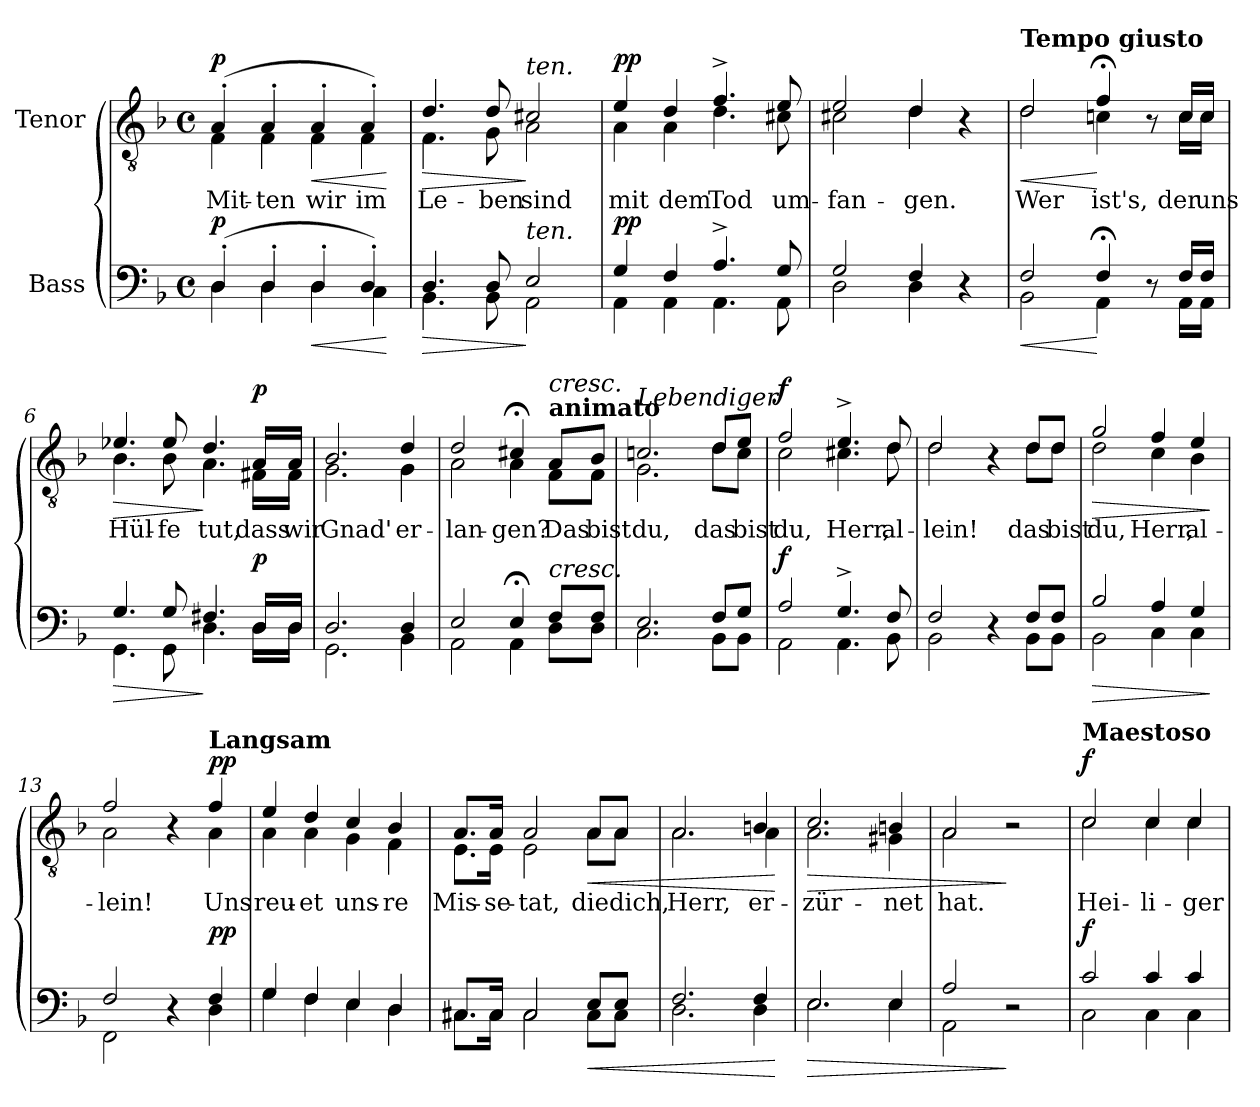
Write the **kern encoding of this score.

**kern	**dynam	**kern	**text	**dynam
*part2	*part2	*part1	*part1	*part1
*staff2	*staff2	*staff1	*staff1	*staff1
*I"Bass	*	*I"Tenor	*	*
*clefF4	*	*clefGv2	*	*
*k[b-]	*	*k[b-]	*	*
*M4/4	*	*M4/4	*	*
*met(c)	*	*met(c)	*	*
=1	=1	=1	=1	=1
*^	*	*	*	*
!	!	!	!LO:TX:a:B:t=Molto Adagio	!	!
!	!	!	!LO:TX:a:i:t=Sehr getrangen	!	!
!	!	!LO:DY:a	!	!LO:LY:b	!LO:DY:a
*	*	*	*^	*	*
(4D'/	4D\	p	(4A'/	4F\	Mit-	p
!	!	!	!	!	!LO:LY:b	!
4D'/	4D\	.	4A'/	4F\	-ten	.
!	!	!LO:HP:b	!	!	!LO:LY:b	!LO:HP:b
4D'/	4D\	<	4A'/	4F\	wir	<
!	!	!	!	!	!LO:LY:b	!
4D'/)	4C\	.	4A'/)	4F\	im	.
*v	*v	*	*	*	*	*
*	*	*v	*v	*	*
.	[	.	.	[
=2	=2	=2	=2	=2
!	!LO:HP:b	!	!LO:LY:b	!LO:HP:b
*^	*	*^	*	*
4.D/	4.BB-\	>	4.d/	4.F\	Le-	>
!	!	!	!	!	!LO:LY:b	!
8D/	8BB-\	.	8d/	8G\	-ben	.
!	!	!	!LO:TX:a:i:t=ten.	!	!	!
!LO:TX:a:i:t=ten.	!	!	!	!	!	!
!	!	!	!	!	!LO:LY:b	!
2E/	2AA\	]	2c#X/	2A\	sind	]
=3	=3	=3	=3	=3	=3	=3
!	!	!LO:DY:a	!	!	!LO:LY:b	!LO:DY:a
4G/	4AA\	pp	4e/	4A\	mit	pp
!	!	!	!	!	!LO:LY:b	!
4F/	4AA\	.	4d/	4A\	dem	.
!	!	!	!	!	!LO:LY:b	!
4.A^/	4.AA\	.	4.f^/	4.d\	Tod	.
!	!	!	!	!	!LO:LY:b	!
8G/	8AA\	.	8e/	8c#X\	um-	.
=4	=4	=4	=4	=4	=4	=4
!	!	!	!	!	!LO:LY:b	!
2G/	2D\	.	2e/	2c#X\	-fan-	.
!	!	!	!	!	!LO:LY:b	!
4F/	4D\	.	4d/	4d\	-gen.	.
4r	4ryy	.	4r	4ryy	.	.
!!LO:LB:g=z	!!
=5	=5	=5	=5	=5	=5	=5
!	!	!	!LO:TX:a:B:t=Tempo giusto	!	!	!
!	!	!LO:HP:b	!	!	!LO:LY:b	!LO:HP:b
2F/	2BB-\	<	2d/	2d\	Wer	<
!	!	!	!	!	!LO:LY:b	!
4F;</	4AA\	[	4f;</	4cn\	ist's,	[
8r	8ryy	.	8r	8ryy	.	.
!	!	!	!	!	!LO:LY:b	!
16F/LL	16AA\LL	.	16c/LL	16c\LL	der	.
!	!	!	!	!	!LO:LY:b	!
16F/JJ	16AA\JJ	.	16c/JJ	16c\JJ	uns	.
=6	=6	=6	=6	=6	=6	=6
!	!	!LO:HP:b	!	!	!LO:LY:b	!LO:HP:b
4.G/	4.GG\	>	4.e-X/	4.B-\	-Hül-	>
!	!	!	!	!	!LO:LY:b	!
8G/	8GG\	.	8e-/	8B-\	-fe	.
!	!	!	!	!	!LO:LY:b	!
4.F#X/	4.D\	]	4.d/	4.A\	tut,	]
!	!	!LO:DY:a	!	!	!LO:LY:b	!LO:DY:a
16D/LL	16D\LL	p	16A/LL	16F#X\LL	dass	p
!	!	!	!	!	!LO:LY:b	!
16D/JJ	16D\JJ	.	16A/JJ	16F#\JJ	wir	.
=7	=7	=7	=7	=7	=7	=7
!	!	!	!	!	!LO:LY:b	!
2.D/	2.GG\	.	2.B-/	2.G\	Gnad'	.
!	!	!	!	!	!LO:LY:b	!
4D/	4BB-\	.	4d/	4G\	er-	.
=8	=8	=8	=8	=8	=8	=8
!	!	!	!	!	!LO:LY:b	!
2E/	2AA\	.	2d/	2A\	-lan-	.
!	!	!	!	!	!LO:LY:b	!
4E;</	4AA\	.	4c#X;</	4A\	-gen?	.
!	!	!	!LO:TX:a:B:t=animato	!	!	!
!	!	!	!LO:TX:a:i:t=cresc.	!	!	!
!LO:TX:a:i:t=cresc.	!	!	!	!	!	!
!	!	!	!	!	!LO:LY:b	!
8F/L	8D\L	.	8A/L	8F\L	Das	.
!	!	!	!	!	!LO:LY:b	!
8F/J	8D\J	.	8B-/J	8F\J	bist	.
!!LO:LB:g=z	!!
=9	=9	=9	=9	=9	=9	=9
!	!	!	!LO:TX:a:i:t=Lebendiger	!	!	!
!	!	!	!	!	!LO:LY:b	!
2.E/	2.C\	.	2.cn/	2.G\	du,	.
!	!	!	!	!	!LO:LY:b	!
8F/L	8BB-\L	.	8d/L	8d\L	das	.
!	!	!	!	!	!LO:LY:b	!
8G/J	8BB-\J	.	8e/J	8c\J	bist	.
=10	=10	=10	=10	=10	=10	=10
!	!	!LO:DY:a	!	!	!LO:LY:b	!LO:DY:a
2A/	2AA\	f	2f/	2c\	du,	f
!	!	!	!	!	!LO:LY:b	!
4.G^/	4.AA\	.	4.e^/	4.c#X\	Herr,	.
!	!	!	!	!	!LO:LY:b	!
8F/	8BB-\	.	8d/	8d\	al-	.
=11	=11	=11	=11	=11	=11	=11
!	!	!	!	!	!LO:LY:b	!
2F/	2BB-\	.	2d/	2d\	-lein!	.
4r	4ryy	.	4r	4ryy	.	.
!	!	!	!	!	!LO:LY:b	!
8F/L	8BB-\L	.	8d/L	8d\L	das	.
!	!	!	!	!	!LO:LY:b	!
8F/J	8BB-\J	.	8d/J	8d\J	bist	.
=12	=12	=12	=12	=12	=12	=12
!	!	!LO:HP:b	!	!	!LO:LY:b	!LO:HP:b
2B-/	2BB-\	>	2g/	2d\	du,	>
!	!	!	!	!	!LO:LY:b	!
4A/	4C\	.	4f/	4c\	Herr,	.
!	!	!	!	!	!LO:LY:b	!
4G/	4C\	.	4e/	4B-\	al-	.
*v	*v	*	*	*	*	*
*	*	*v	*v	*	*
.	]	.	.	]
=13	=13	=13	=13	=13
*^	*	*	*	*
!	!	!	!	!LO:LY:b	!
*	*	*	*^	*	*
2F/	2FF\	.	2f/	2A\	-lein!	.
4r	4ryy	.	4r	4ryy	.	.
!	!	!	!LO:TX:a:B:t=Langsam	!	!	!
!	!	!LO:DY:a	!	!	!LO:LY:b	!LO:DY:a
4F/	4D\	pp	4f/	4A\	Uns	pp
!!LO:LB:g=z	!!
=14	=14	=14	=14	=14	=14	=14
!	!	!	!	!	!LO:LY:b	!
4G/	4G\	.	4e/	4A\	reu-	.
!	!	!	!	!	!LO:LY:b	!
4F/	4F\	.	4d/	4A\	-et	.
!	!	!	!	!	!LO:LY:b	!
4E/	4E\	.	4c/	4G\	uns-	.
!	!	!	!	!	!LO:LY:b	!
4D/	4D\	.	4B-/	4F\	-re	.
=15	=15	=15	=15	=15	=15	=15
!	!	!	!	!	!LO:LY:b	!
8.C#X/L	8.C#\L	.	8.A/L	8.E\L	Mis-	.
!	!	!	!	!	!LO:LY:b	!
16C#/Jk	16C#\Jk	.	16A/Jk	16E\Jk	-se-	.
!	!	!	!	!	!LO:LY:b	!
2C#/	2C#\	.	2A/	2E\	-tat,	.
!	!	!LO:HP:b	!	!	!LO:LY:b	!LO:HP:b
8E/L	8C#\L	<	8A/L	8A\L	die	<
!	!	!	!	!	!LO:LY:b	!
8E/J	8C#\J	.	8A/J	8A\J	dich,	.
=16	=16	=16	=16	=16	=16	=16
!	!	!	!	!	!LO:LY:b	!
2.F/	2.D\	.	2.A/	2.A\	Herr,	.
!	!	!	!	!	!LO:LY:b	!
4F/	4D\	.	4Bn/	4A\	er-	.
*v	*v	*	*	*	*	*
*	*	*v	*v	*	*
.	[	.	.	[
=17	=17	=17	=17	=17
!	!LO:HP:b	!	!LO:LY:b	!LO:HP:b
*^	*	*^	*	*
2.E/	2.E\	>	2.c/	2.A\	-zür-	>
!	!	!	!	!	!LO:LY:b	!
4E/	4E\	.	4Bn/	4G#X\	-net	.
=18	=18	=18	=18	=18	=18	=18
!	!	!	!	!	!LO:LY:b	!
2A/	2AA\	.	2A/	2A\	hat.	.
2r	2ryy	]	2r	2ryy	.	]
!!LO:PB:g=z	!!
=19	=19	=19	=19	=19	=19	=19
!	!	!	!LO:TX:a:B:t=Maestoso	!	!	!
!	!	!LO:DY:a	!	!	!LO:LY:b	!LO:DY:a
2c/	2C\	f	2c/	2c\	Hei-	f
!	!	!	!	!	!LO:LY:b	!
4c/	4C\	.	4c/	4c\	-li-	.
!	!	!	!	!	!LO:LY:b	!
4c/	4C\	.	4c/	4c\	-ger	.
*v	*v	*	*	*	*	*
*	*	*v	*v	*	*
=	=	=	=	=
*-	*-	*-	*-	*-
